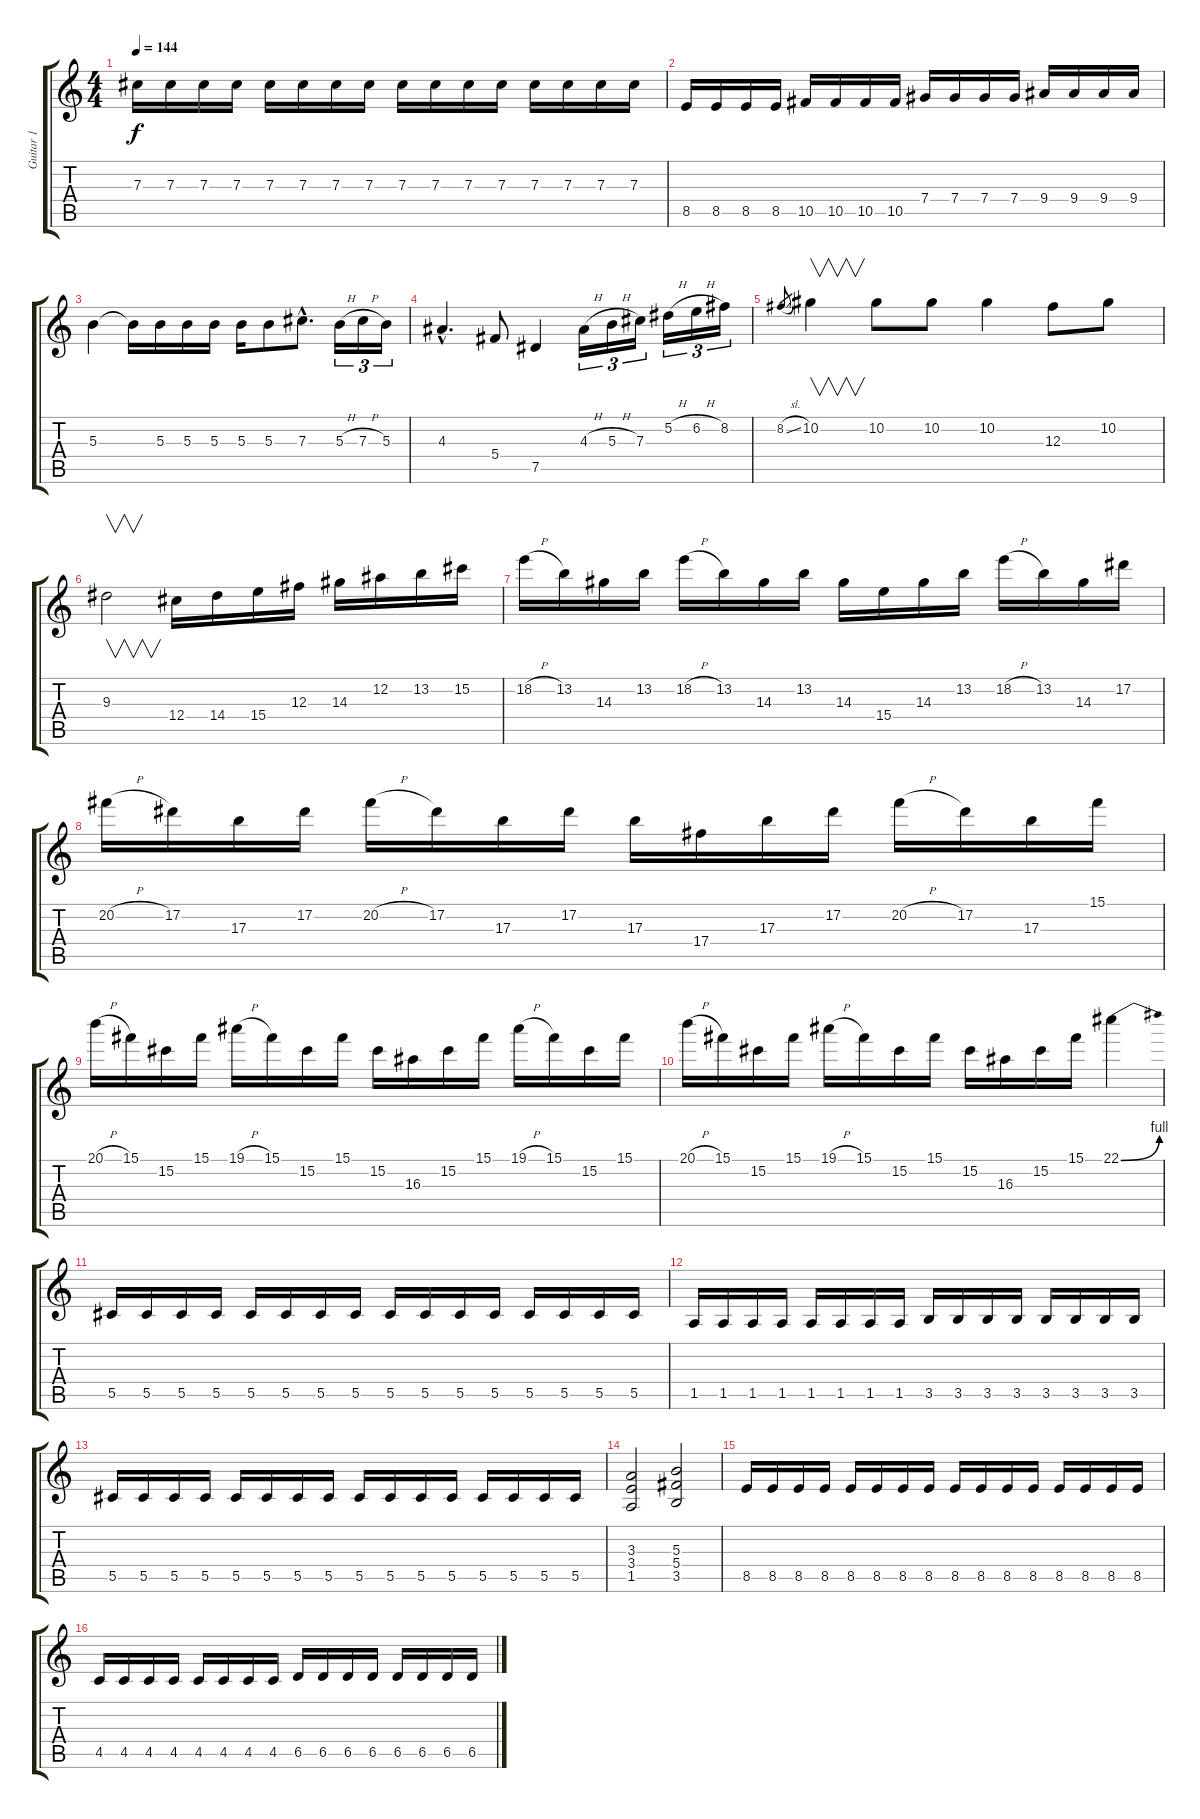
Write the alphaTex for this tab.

\track ("Guitar 1" "Guitar 1") {instrument distortionguitar}
\staff {score tabs}
\tuning (Eb4 Bb3 Gb3 Db3 Ab2 Eb2) {hide}
\ts (4 4)
\tempo 144
\clef g2
\ks c
7.3.16{dy f} 7.3.16 7.3.16 7.3.16 7.3.16 7.3.16 7.3.16 7.3.16 7.3.16 7.3.16 7.3.16 7.3.16 7.3.16 7.3.16 7.3.16 7.3.16 |
8.5.16 8.5.16 8.5.16 8.5.16 10.5.16 10.5.16 10.5.16 10.5.16 7.4.16 7.4.16 7.4.16 7.4.16 9.4.16 9.4.16 9.4.16 9.4.16 |
5.3.4 5.3{t}.16 5.3.16 5.3.16 5.3.16 5.3.16 5.3.8 7.3{hac}.8{d} 5.3{h}.16{tu (3 2)} 7.3{h}.16{tu (3 2)} 5.3.16{tu (3 2)} |
4.3{hac}.4{d} 5.4.8 7.5.4 4.3{h}.16{tu (3 2)} 5.3{h}.16{tu (3 2)} 7.3.16{tu (3 2)} 5.2{h}.16{tu (3 2)} 6.2{h}.16{tu (3 2)} 8.2.16{tu (3 2)} |
8.2{sl}.8{gr} 10.2.4{v} 10.2.8 10.2.8 10.2.4 12.3.8 10.2.8 |
9.3.2{v} 12.4.16 14.4.16 15.4.16 12.3.16 14.3.16 12.2.16 13.2.16 15.2.16 |
18.2{h}.16 13.2.16 14.3.16 13.2.16 18.2{h}.16 13.2.16 14.3.16 13.2.16 14.3.16 15.4.16 14.3.16 13.2.16 18.2{h}.16 13.2.16 14.3.16 17.2.16 |
20.2{h}.16 17.2.16 17.3.16 17.2.16 20.2{h}.16 17.2.16 17.3.16 17.2.16 17.3.16 17.4.16 17.3.16 17.2.16 20.2{h}.16 17.2.16 17.3.16 15.1.16 |
20.1{h}.16 15.1.16 15.2.16 15.1.16 19.1{h}.16 15.1.16 15.2.16 15.1.16 15.2.16 16.3.16 15.2.16 15.1.16 19.1{h}.16 15.1.16 15.2.16 15.1.16 |
20.1{h}.16 15.1.16 15.2.16 15.1.16 19.1{h}.16 15.1.16 15.2.16 15.1.16 15.2.16 16.3.16 15.2.16 15.1.16 22.1{be (bend 0 0 60 4)}.4 |
5.5.16 5.5.16 5.5.16 5.5.16 5.5.16 5.5.16 5.5.16 5.5.16 5.5.16 5.5.16 5.5.16 5.5.16 5.5.16 5.5.16 5.5.16 5.5.16 |
1.5.16 1.5.16 1.5.16 1.5.16 1.5.16 1.5.16 1.5.16 1.5.16 3.5.16 3.5.16 3.5.16 3.5.16 3.5.16 3.5.16 3.5.16 3.5.16 |
5.5.16 5.5.16 5.5.16 5.5.16 5.5.16 5.5.16 5.5.16 5.5.16 5.5.16 5.5.16 5.5.16 5.5.16 5.5.16 5.5.16 5.5.16 5.5.16 |
(3.3 3.4 1.5).2 (5.3 5.4 3.5).2 |
8.5.16 8.5.16 8.5.16 8.5.16 8.5.16 8.5.16 8.5.16 8.5.16 8.5.16 8.5.16 8.5.16 8.5.16 8.5.16 8.5.16 8.5.16 8.5.16 |
4.5.16 4.5.16 4.5.16 4.5.16 4.5.16 4.5.16 4.5.16 4.5.16 6.5.16 6.5.16 6.5.16 6.5.16 6.5.16 6.5.16 6.5.16 6.5.16
